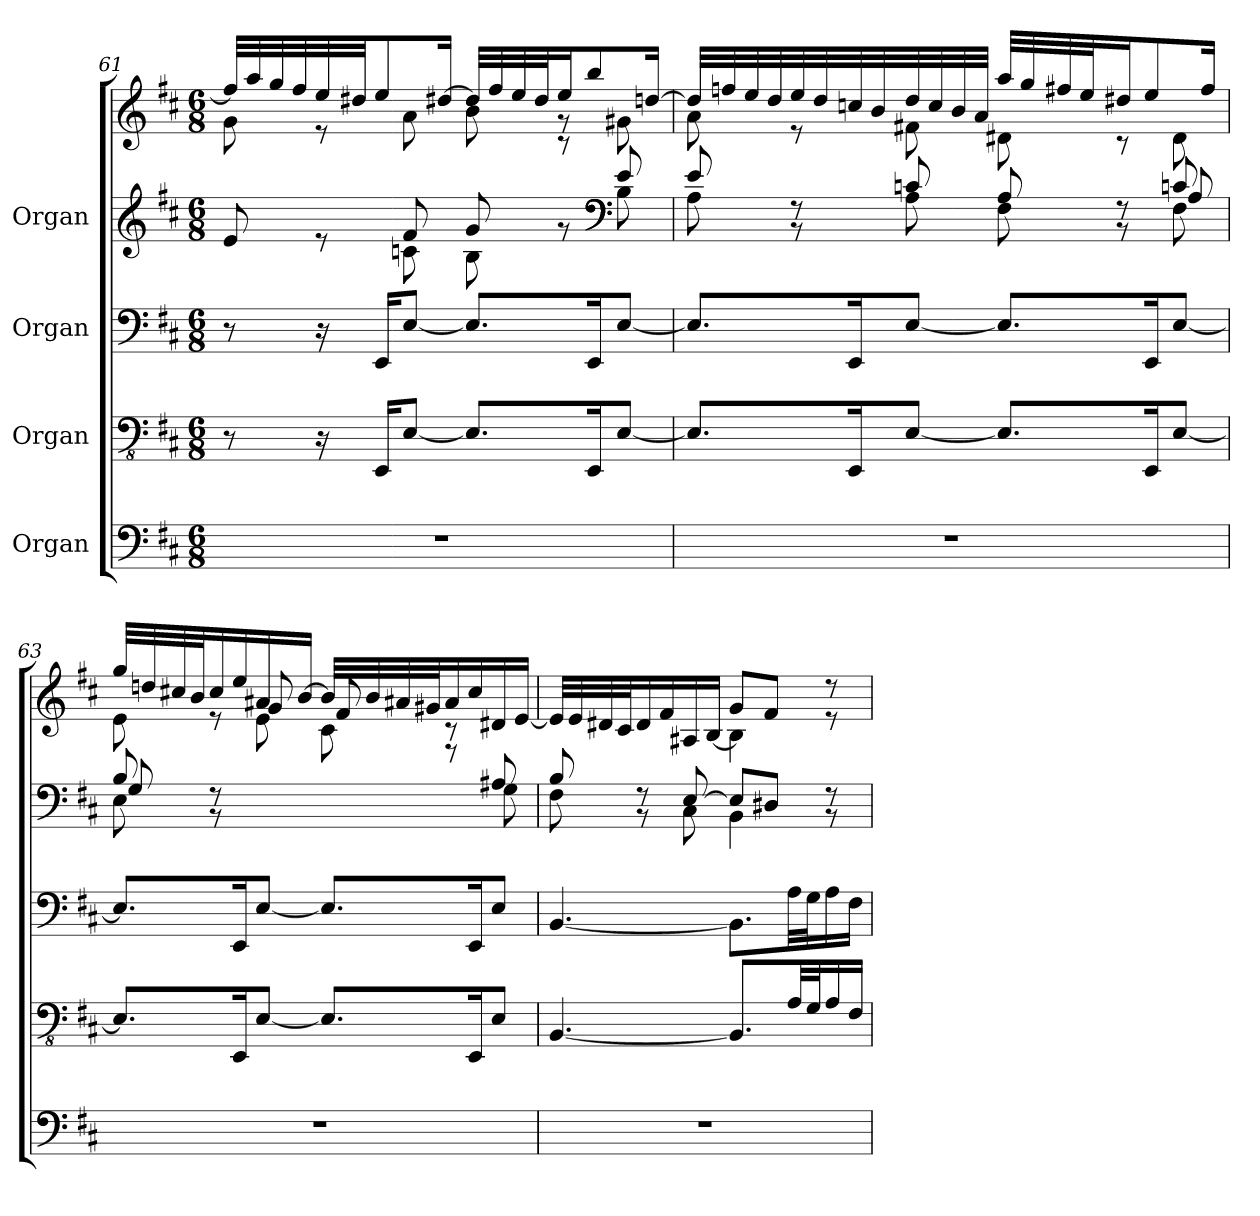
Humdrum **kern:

**kern	**kern	**kern	**kern	**kern
*part4	*part3	*part2	*part1	*part1
*staff5	*staff4	*staff3	*staff2	*staff1
*I"Organ	*I"Organ	*I"Organ	*I"Organ	*
!!LO:LB:g=z
*clefF4	*clefFv4	*clefF4	*clefG2	*clefG2
*k[f#c#]	*k[f#c#]	*k[f#c#]	*k[f#c#]	*k[f#c#]
*M6/8	*M6/8	*M6/8	*M6/8	*M6/8
=61	=61	=61	=61	=61
*	*	*	*^	*^
2.r	8r	8r	8e/	4ryy	32ff#/LLL]	8g\
.	.	.	.	.	32aa/	.
.	.	.	.	.	32gg/	.
.	.	.	.	.	32ff#/	.
.	16r	16r	8re	.	32ee/	8r
.	.	.	.	.	32dd#X/JJ	.
.	16EEE/KL	16EE/KL	.	.	8ee/	.
.	[8EE/J	[8E/J	8f#/	8cn\	.	8a\
.	.	.	.	.	[16dd#X/Jk	.
.	8.EE/L]	8.E/L]	8g/	8B\	32dd#/LLL]	8b\
.	.	.	.	.	32ff#/	.
.	.	.	.	.	32ee/	.
.	.	.	.	.	32dd#/J	.
.	.	.	8rg	8rbbb	16ee/J	8r
.	16EEE/K	16EE/K	.	.	8bb/	.
*	*	*	*clefF4	*	*	*
.	[8EE/J	[8E/J	8e/	8B\	.	8g#X\
.	.	.	.	.	[16ddn/Jk	.
=62	=62	=62	=62	=62	=62	=62
*	*	*	*	*^	*	*
2.r	8.EE/L]	8.E/L]	8e/	8A\	8ryy	32dd/LLL]	8a\
.	.	.	.	.	.	32ffn/	.
.	.	.	.	.	.	32ee/	.
.	.	.	.	.	.	32dd/	.
*	*	*	*	*v	*v	*	*
.	.	.	8rBB	8rF	32ee/	8r
.	.	.	.	.	32dd/	.
.	16EEE/K	16EE/K	.	.	32ccn/	.
.	.	.	.	.	32b/	.
.	[8EE/J	[8E/J	8cn/	8A\	32dd/	8f#X\
.	.	.	.	.	32cc/	.
.	.	.	.	.	32b/	.
.	.	.	.	.	32a/JJJ	.
.	8.EE/L]	8.E/L]	8A/	8F#\	32aa/LLL	8d#X\
.	.	.	.	.	32gg/	.
.	.	.	.	.	32ff#X/	.
.	.	.	.	.	32ee/J	.
.	.	.	8rBB	8rF	16dd#X/J	8r
.	16EEE/K	16EE/K	.	.	8ee/	.
*	*	*	*	*^	*	*
.	[8EE/J	[8E/J	8cn/	8A/	8F#\	.	8d#\
.	.	.	.	.	.	16ff#/Jk	.
=63	=63	=63	=63	=63	=63	=63	=63
*	*	*	*	*	*	*	*^
2.r	8.EE/L]	8.E/L]	8B/	8G/	8E\	32gg/LLL	8e\	4ryy
.	.	.	.	.	.	32ddn/	.	.
.	.	.	.	.	.	32cc#X/	.	.
.	.	.	.	.	.	32b/J	.	.
.	.	.	8rBB	8rF	2ryy	16cc#/	8r	.
.	16EEE/K	16EE/K	.	.	.	16ee/	.	.
.	[8EE/J	[8E/J	8ryy	8ryy	.	16a#X/	8g/	8e\
.	.	.	.	.	.	[16b/JJ	.	.
.	8.EE/L]	8.E/L]	8ryy	8ryy	.	32b/LLL]	8f#/	8c#\
.	.	.	.	.	.	32b/	.	.
.	.	.	.	.	.	32a#X/	.	.
.	.	.	.	.	.	32g#X/J	.	.
.	.	.	8ryy	8ryy	.	16a#/	8rc	8rF
.	16EEE/K	16EE/K	.	.	.	16cc#/	.	.
.	8EE/J	8E/J	8A#X/	8G\	8ryy	16d#X/	8ryy	8ryy
.	.	.	.	.	.	[16e/JJ	.	.
*	*	*	*	*v	*v	*	*	*
*	*	*	*	*	*	*v	*v
=64	=64	=64	=64	=64	=64	=64
2.r	[4.BBB/	[4.BB/	8B/	8F#\	32e/LLL]	4.ryy
.	.	.	.	.	32e/	.
.	.	.	.	.	32d#X/	.
.	.	.	.	.	32c#/J	.
.	.	.	8rBB	8rF	16d#/	.
.	.	.	.	.	16f#/	.
.	.	.	[8E/	8C#\	16A#X/	.
.	.	.	.	.	[16B/JJ	.
.	8.BBB/L]	8.BB\L]	8E/L]	4BB\	4B\]	8g/L
.	.	.	8D#X/J	.	.	8f#/J
.	32AA/LL	32A\LL	.	.	.	.
.	32GG/J	32G\J	.	.	.	.
.	16AA/	16A\	8rBB	8rF	8r	8r
.	16FF#/JJ	16F#\JJ	.	.	.	.
*	*	*	*v	*v	*	*
*	*	*	*	*v	*v
=	=	=	=	=
*-	*-	*-	*-	*-
